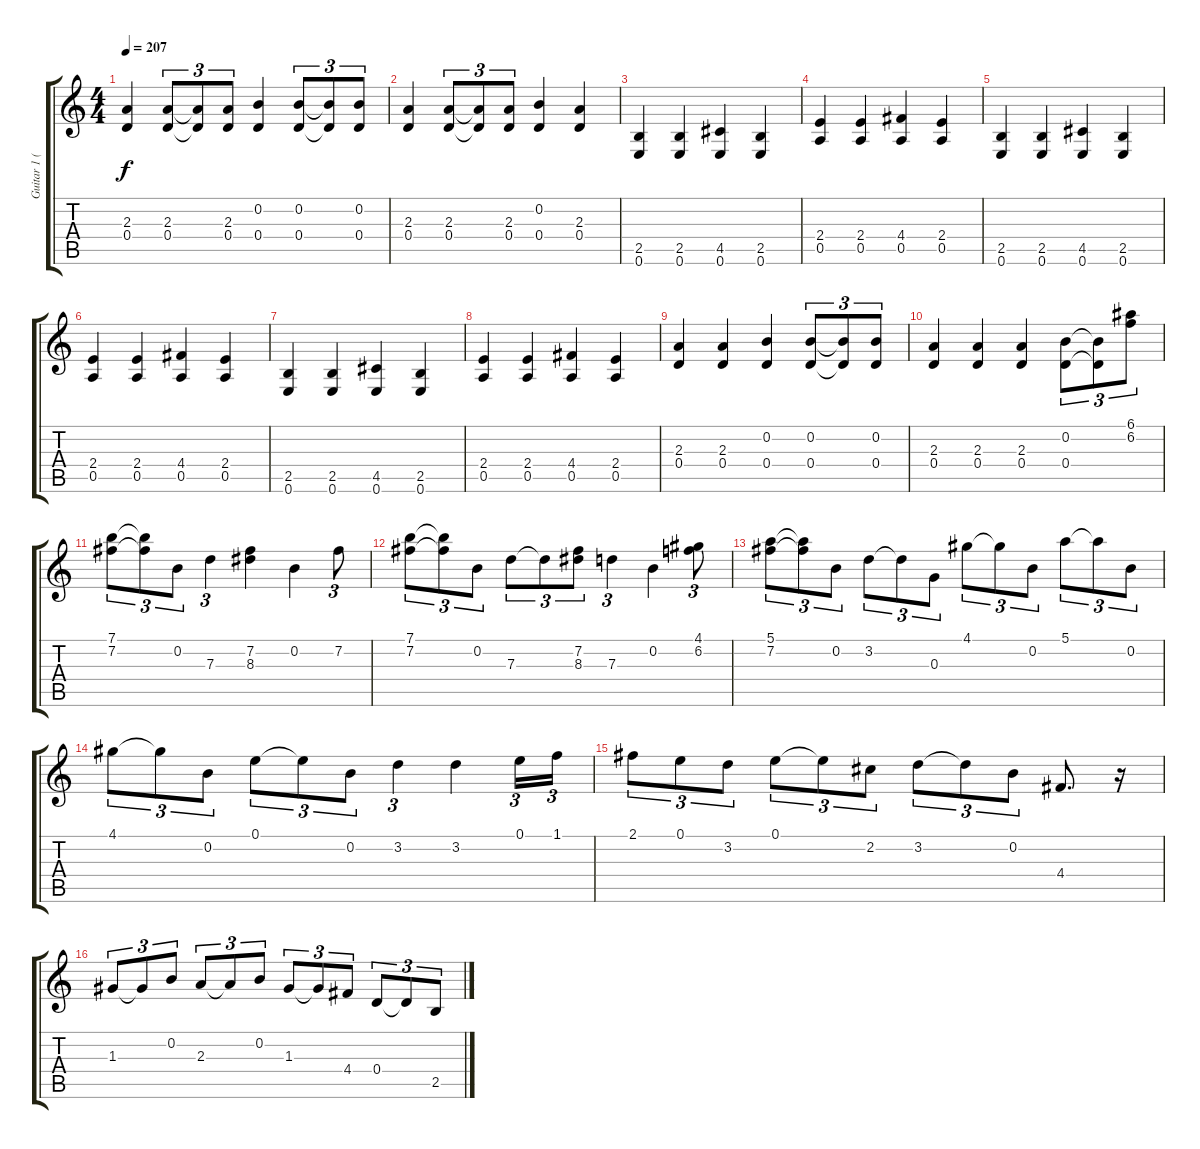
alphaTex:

\track ("Guitar 1 (Brad)" "Guitar 1 (") {instrument distortionguitar}
\staff {score tabs}
\tuning (E4 B3 G3 D3 A2 E2) {hide}
\ts (4 4)
\tempo 207
\clef g2
\ks c
(2.3 0.4).4{dy f} (2.3 0.4).8{tu (3 2)} (2.3{t} 0.4{t}).8{tu (3 2)} (2.3 0.4).8{tu (3 2)} (0.2 0.4).4 (0.2 0.4).8{tu (3 2)} (0.2{t} 0.4{t}).8{tu (3 2)} (0.2 0.4).8{tu (3 2)} |
(2.3 0.4).4 (2.3 0.4).8{tu (3 2)} (2.3{t} 0.4{t}).8{tu (3 2)} (2.3 0.4).8{tu (3 2)} (0.2 0.4).4 (2.3 0.4).4 |
(2.5 0.6).4 (2.5 0.6).4 (4.5 0.6).4 (2.5 0.6).4 |
(2.4 0.5).4 (2.4 0.5).4 (4.4 0.5).4 (2.4 0.5).4 |
(2.5 0.6).4 (2.5 0.6).4 (4.5 0.6).4 (2.5 0.6).4 |
(2.4 0.5).4 (2.4 0.5).4 (4.4 0.5).4 (2.4 0.5).4 |
(2.5 0.6).4 (2.5 0.6).4 (4.5 0.6).4 (2.5 0.6).4 |
(2.4 0.5).4 (2.4 0.5).4 (4.4 0.5).4 (2.4 0.5).4 |
(2.3 0.4).4 (2.3 0.4).4 (0.2 0.4).4 (0.2 0.4).8{tu (3 2)} (0.2{t} 0.4{t}).8{tu (3 2)} (0.2 0.4).8{tu (3 2)} |
(2.3 0.4).4 (2.3 0.4).4 (2.3 0.4).4 (0.2 0.4).8{tu (3 2)} (0.2{t} 0.4{t}).8{tu (3 2)} (6.1 6.2).8{tu (3 2)} |
(7.1 7.2).8{tu (3 2)} (7.1{t} 7.2{t}).8{tu (3 2)} 0.2.8{tu (3 2)} 7.3.4{tu (3 2)} (7.2 8.3).4 0.2.4 7.2.8{tu (3 2)} |
(7.1 7.2).8{tu (3 2)} (7.1{t} 7.2{t}).8{tu (3 2)} 0.2.8{tu (3 2)} 7.3.8{tu (3 2)} 7.3{t}.8{tu (3 2)} (7.2 8.3).8{tu (3 2)} 7.3.4{tu (3 2)} 0.2.4 (4.1 6.2).8{tu (3 2)} |
(5.1 7.2).8{tu (3 2)} (5.1{t} 7.2{t}).8{tu (3 2)} 0.2.8{tu (3 2)} 3.2.8{tu (3 2)} 3.2{t}.8{tu (3 2)} 0.3.8{tu (3 2)} 4.1.8{tu (3 2)} 4.1{t}.8{tu (3 2)} 0.2.8{tu (3 2)} 5.1.8{tu (3 2)} 5.1{t}.8{tu (3 2)} 0.2.8{tu (3 2)} |
4.1.8{tu (3 2)} 4.1{t}.8{tu (3 2)} 0.2.8{tu (3 2)} 0.1.8{tu (3 2)} 0.1{t}.8{tu (3 2)} 0.2.8{tu (3 2)} 3.2.4{tu (3 2)} 3.2.4 0.1.16{tu (3 2)} 1.1.16{tu (3 2)} |
2.1.8{tu (3 2)} 0.1.8{tu (3 2)} 3.2.8{tu (3 2)} 0.1.8{tu (3 2)} 0.1{t}.8{tu (3 2)} 2.2.8{tu (3 2)} 3.2.8{tu (3 2)} 3.2{t}.8{tu (3 2)} 0.2.8{tu (3 2)} 4.4.8{d} r.16 |
1.3.8{tu (3 2)} 1.3{t}.8{tu (3 2)} 0.2.8{tu (3 2)} 2.3.8{tu (3 2)} 2.3{t}.8{tu (3 2)} 0.2.8{tu (3 2)} 1.3.8{tu (3 2)} 1.3{t}.8{tu (3 2)} 4.4.8{tu (3 2)} 0.4.8{tu (3 2)} 0.4{t}.8{tu (3 2)} 2.5.8{tu (3 2)}
